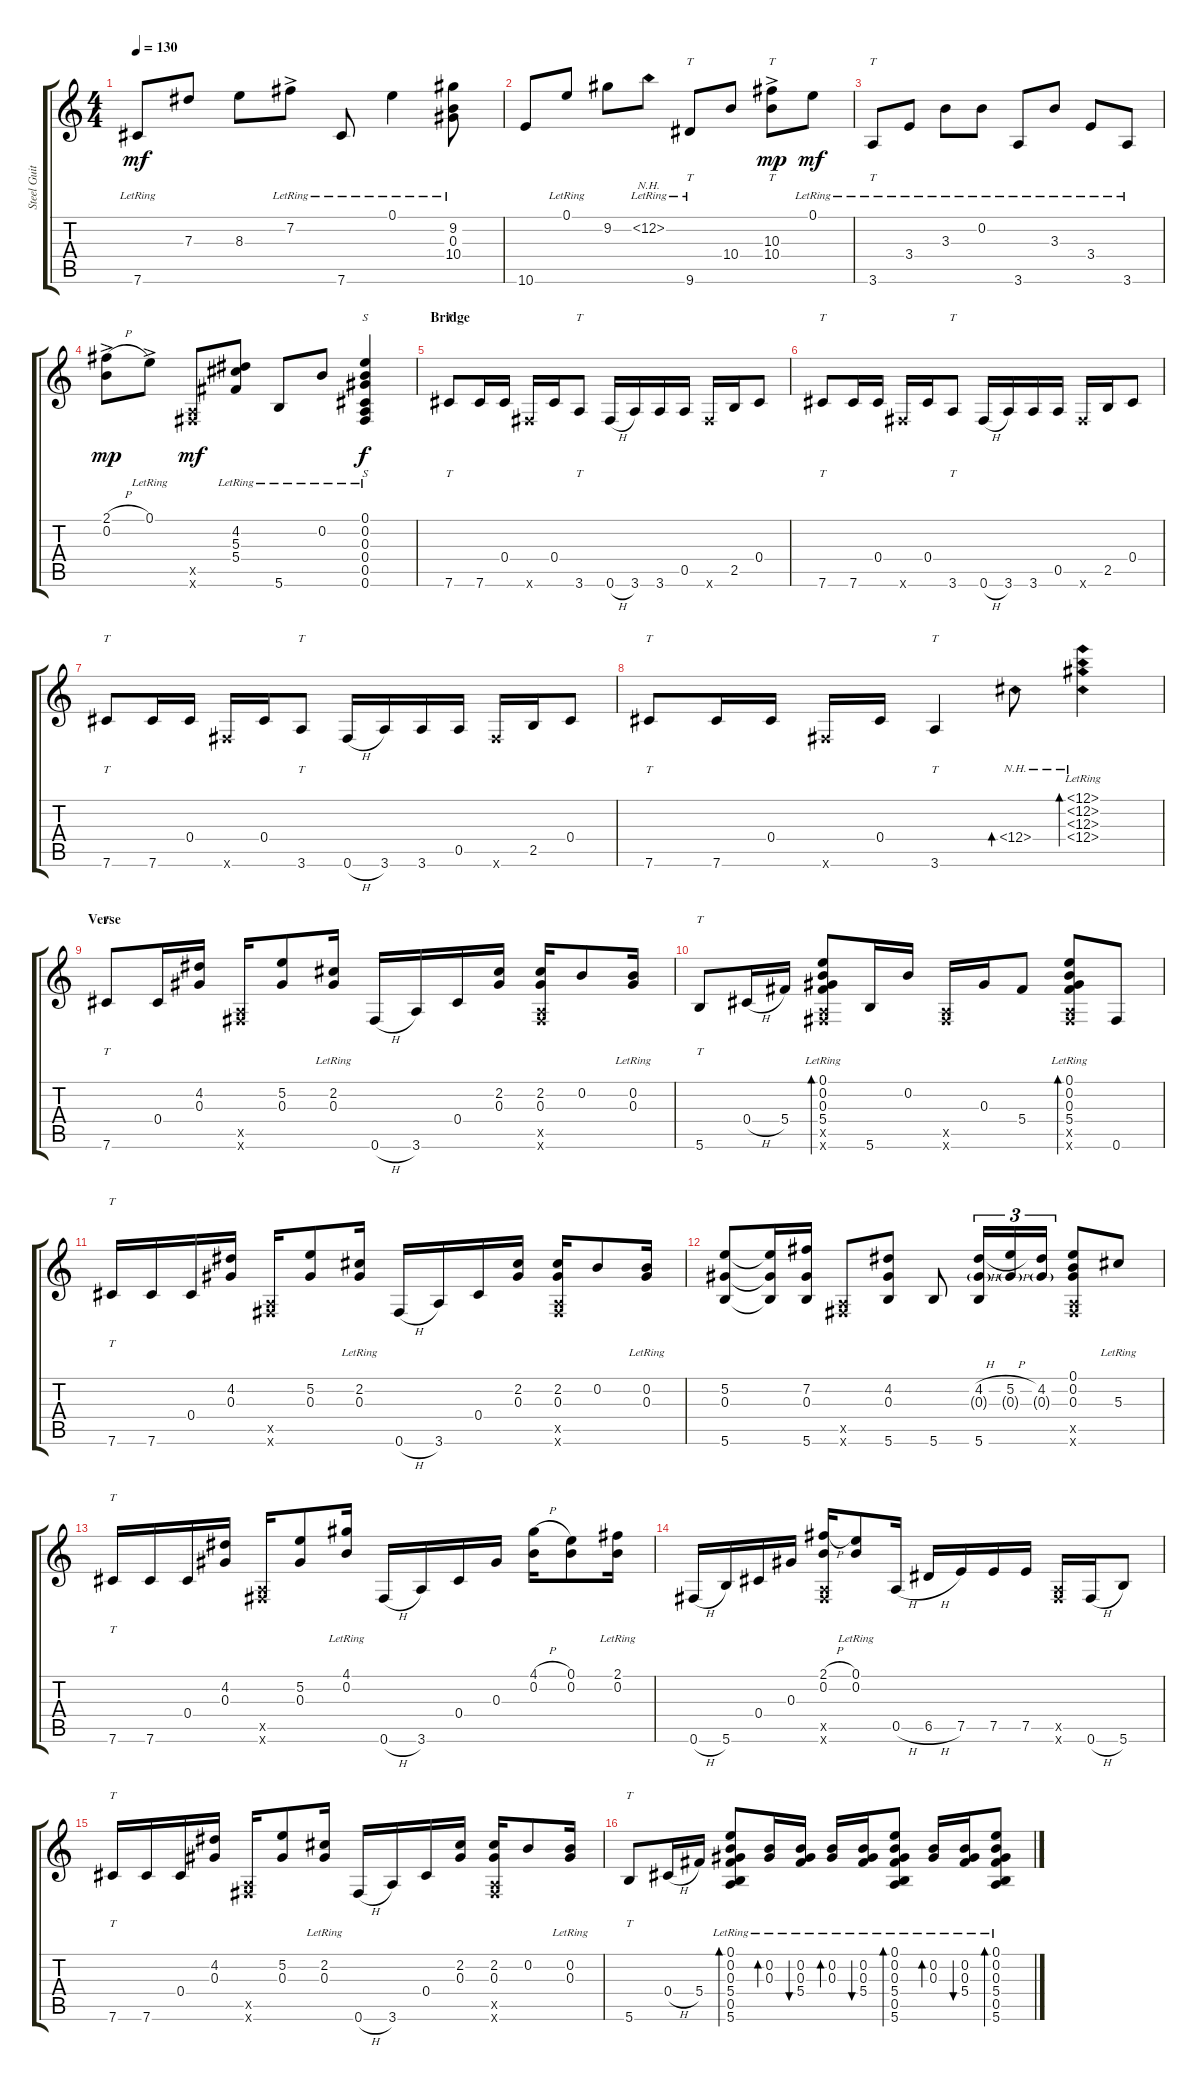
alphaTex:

\track ("Steel Guitar" "Steel Guit") {instrument acousticguitarsteel}
\staff {score tabs}
\tuning (E4 B3 Ab3 Db3 A2 Gb2) {hide}
\ts (4 4)
\tempo 130
\clef g2
\ks c
7.6{lr}.8{dy mf} 7.3.8 8.3.8 7.2{ac lr}.8 7.6{lr}.8 0.1{lr}.4 (9.2{lr} 0.3{lr} 10.4{lr}).8 |
10.6.8 0.1{lr}.8 9.2.8 12.2{nh lr}.8 9.6{lr}.8{tt} 10.4.8 (10.3{ac} 10.4{ac}).8{tt dy mp} 0.1{lr}.8{dy mf} |
3.6{lr}.8{tt} 3.4{lr}.8 3.3{lr}.8 0.2{lr}.8 3.6{lr}.8 3.3{lr}.8 3.4{lr}.8 3.6{lr}.8 |
(2.1{h ac} 0.2{ac}).8{dy mp} 0.1{ac lr}.8 (0.5{x} 0.6{x}).8{dy mf} (4.2{lr} 5.3{lr} 5.4{lr}).8 5.6{lr}.8 0.2{lr}.8 (0.1{lr} 0.2{lr} 0.3{lr} 0.4{lr} 0.5{lr} 0.6{lr}).4{s dy f} |
\section ("" "Bridge")
7.6.8{tt} 7.6.16 0.4.16 0.6{x}.16 0.4.16 3.6.8{tt} 0.6{h}.16 3.6.16 3.6.16 0.5.16 0.6{x}.16 2.5.16 0.4.8 |
7.6.8{tt} 7.6.16 0.4.16 0.6{x}.16 0.4.16 3.6.8{tt} 0.6{h}.16 3.6.16 3.6.16 0.5.16 0.6{x}.16 2.5.16 0.4.8 |
7.6.8{tt} 7.6.16 0.4.16 0.6{x}.16 0.4.16 3.6.8{tt} 0.6{h}.16 3.6.16 3.6.16 0.5.16 0.6{x}.16 2.5.16 0.4.8 |
7.6.8{tt} 7.6.16 0.4.16 0.6{x}.16 0.4.16 3.6.4{tt} 12.4{nh}.8{bd 30} (12.1{nh lr} 12.2{nh lr} 12.3{nh lr} 12.4{nh lr}).4{bd 30} |
\section ("" "Verse")
7.6.8{tt} 0.4.16 (4.2 0.3).16 (0.5{x} 0.6{x}).16 (5.2 0.3).8 (2.2{lr} 0.3{lr}).16 0.6{h}.16 3.6.16 0.4.16 (2.2 0.3).16 (2.2 0.3 0.5{x} 0.6{x}).16 0.2.8 (0.2{lr} 0.3{lr}).16 |
5.6.8{tt} 0.4{h}.16 5.4.16 (0.1{lr} 0.2{lr} 0.3{lr} 5.4{lr} 0.5{x} 0.6{x}).8{bd 30} 5.6.16 0.2.16 (0.5{x} 0.6{x}).16 0.3.16 5.4.8 (0.1{lr} 0.2{lr} 0.3{lr} 5.4{lr} 0.5{x} 0.6{x}).8{bd 30} 0.6.8 |
7.6.16{tt} 7.6.16 0.4.16 (4.2 0.3).16 (0.5{x} 0.6{x}).16 (5.2 0.3).8 (2.2{lr} 0.3{lr}).16 0.6{h}.16 3.6.16 0.4.16 (2.2 0.3).16 (2.2 0.3 0.5{x} 0.6{x}).16 0.2.8 (0.2{lr} 0.3{lr}).16 |
(5.2 0.3 5.6).8 (5.2{t} 0.3{t} 5.6{t}).16 (7.2 0.3 5.6).16 (0.5{x} 0.6{x}).8 (4.2 0.3 5.6).8 5.6.8 (4.2{h} 0.3{g} 5.6).16{tu (3 2)} (5.2{h} 0.3{g}).16{tu (3 2)} (4.2 0.3{g}).16{tu (3 2)} (0.1 0.2 0.3 0.5{x} 0.6{x}).8 5.3{lr}.8 |
7.6.16{tt} 7.6.16 0.4.16 (4.2 0.3).16 (0.5{x} 0.6{x}).16 (5.2 0.3).8 (4.1{lr} 0.2{lr}).16 0.6{h}.16 3.6.16 0.4.16 0.3.16 (4.1{h} 0.2).16 (0.1 0.2).8 (2.1{lr} 0.2{lr}).16 |
0.6{h}.16 5.6.16 0.4.16 0.3.16 (2.1{h} 0.2 0.5{x} 0.6{x}).16 (0.1{lr} 0.2{lr}).8 0.5{h}.16 6.5{h}.16 7.5.16 7.5.16 7.5.16 (0.5{x} 0.6{x}).16 0.6{h}.16 5.6.8 |
7.6.16{tt} 7.6.16 0.4.16 (4.2 0.3).16 (0.5{x} 0.6{x}).16 (5.2 0.3).8 (2.2{lr} 0.3{lr}).16 0.6{h}.16 3.6.16 0.4.16 (2.2 0.3).16 (2.2 0.3 0.5{x} 0.6{x}).16 0.2.8 (0.2{lr} 0.3{lr}).16 |
5.6.8{tt} 0.4{h}.16 5.4.16 (0.1{lr} 0.2{lr} 0.3{lr} 5.4{lr} 0.5{lr} 5.6{lr}).8{bd 30} (0.2{lr} 0.3{lr}).16{bd 30} (0.2{lr} 0.3{lr} 5.4).16{bu 30} (0.2{lr} 0.3{lr}).16{bd 30} (0.2{lr} 0.3{lr} 5.4{lr}).16{bu 30} (0.1{lr} 0.2{lr} 0.3 5.4{lr} 0.5{lr} 5.6{lr}).8{bd 30} (0.2{lr} 0.3{lr}).16{bd 30} (0.2{lr} 0.3{lr} 5.4).16{bu 30} (0.1{lr} 0.2{lr} 0.3{lr} 5.4{lr} 0.5{lr} 5.6{lr}).8{bd 30}
